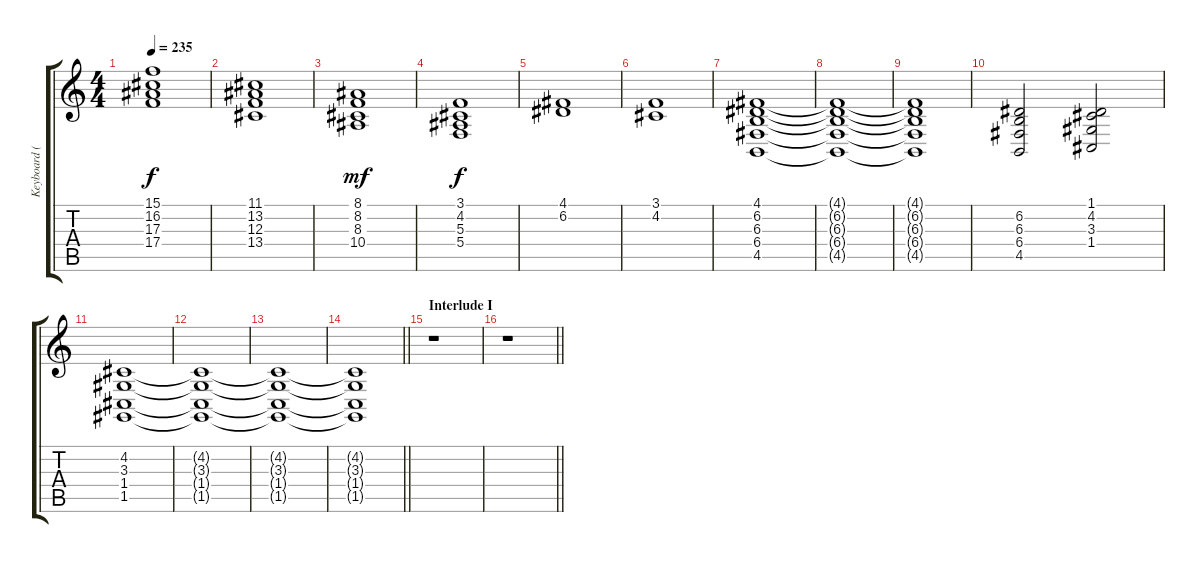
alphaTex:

\track ("Keyboard (Lead)" "Keyboard (") {instrument brightacousticpiano}
\staff {score tabs}
\tuning (D4 A3 F3 C3 G2 C2) {hide}
\ts (4 4)
\tempo 235
\clef g2
\ks c
(15.1 16.2 17.3 17.4).1{dy f} |
(11.1 13.2 12.3 13.4).1 |
(8.1 8.2 8.3 10.4).1{dy mf} |
(3.1 4.2 5.3 5.4).1{dy f} |
(4.1 6.2).1 |
(3.1 4.2).1 |
(4.1 6.2 6.3 6.4 4.5).1{volume 6} |
(4.1{t} 6.2{t} 6.3{t} 6.4{t} 4.5{t}).1 |
(4.1{t} 6.2{t} 6.3{t} 6.4{t} 4.5{t}).1 |
(6.2 6.3 6.4 4.5).2 (1.1 4.2 3.3 1.4).2 |
(4.2 3.3 1.4 1.5).1 |
(4.2{t} 3.3{t} 1.4{t} 1.5{t}).1 |
(4.2{t} 3.3{t} 1.4{t} 1.5{t}).1 |
\barLineRight lightlight
(4.2{t} 3.3{t} 1.4{t} 1.5{t}).1 |
\section ("" "Interlude I")
r.1{volume 0} |
\barLineRight lightlight
r.1
